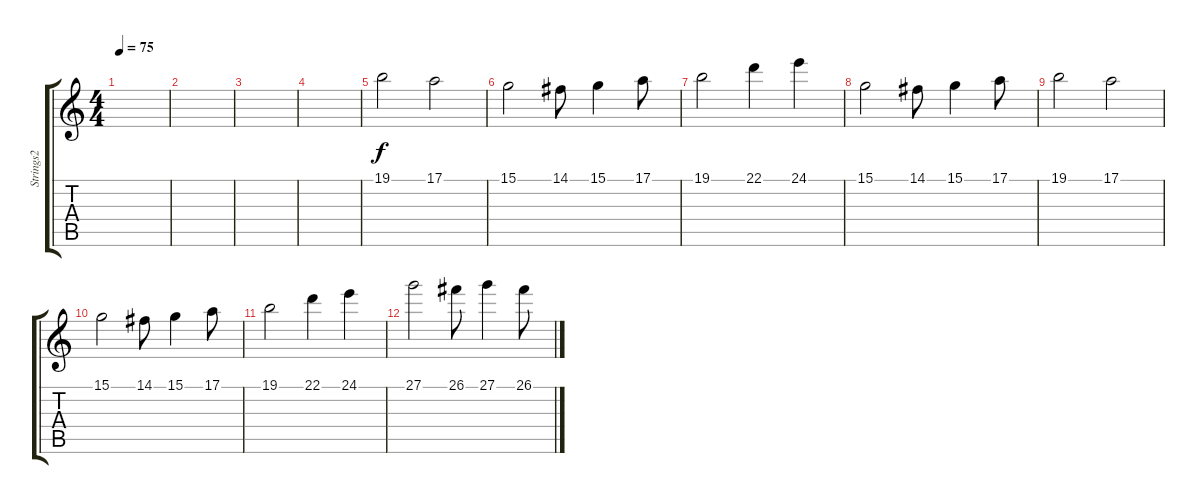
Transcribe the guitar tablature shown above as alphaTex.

\track ("Strings2" "Strings2") {instrument violin}
\staff {score tabs}
\tuning (E4 B3 G3 D3 A2 E2) {hide}
\ts (4 4)
\tempo 75
\clef g2
\ks c
|
|
|
|
19.1.2{volume 5} 17.1.2 |
15.1.2 14.1.8 15.1.4 17.1.8 |
19.1.2 22.1.4 24.1.4 |
15.1.2 14.1.8 15.1.4 17.1.8 |
19.1.2 17.1.2 |
15.1.2 14.1.8 15.1.4 17.1.8 |
19.1.2 22.1.4 24.1.4 |
27.1.2 26.1.8 27.1.4 26.1.8
